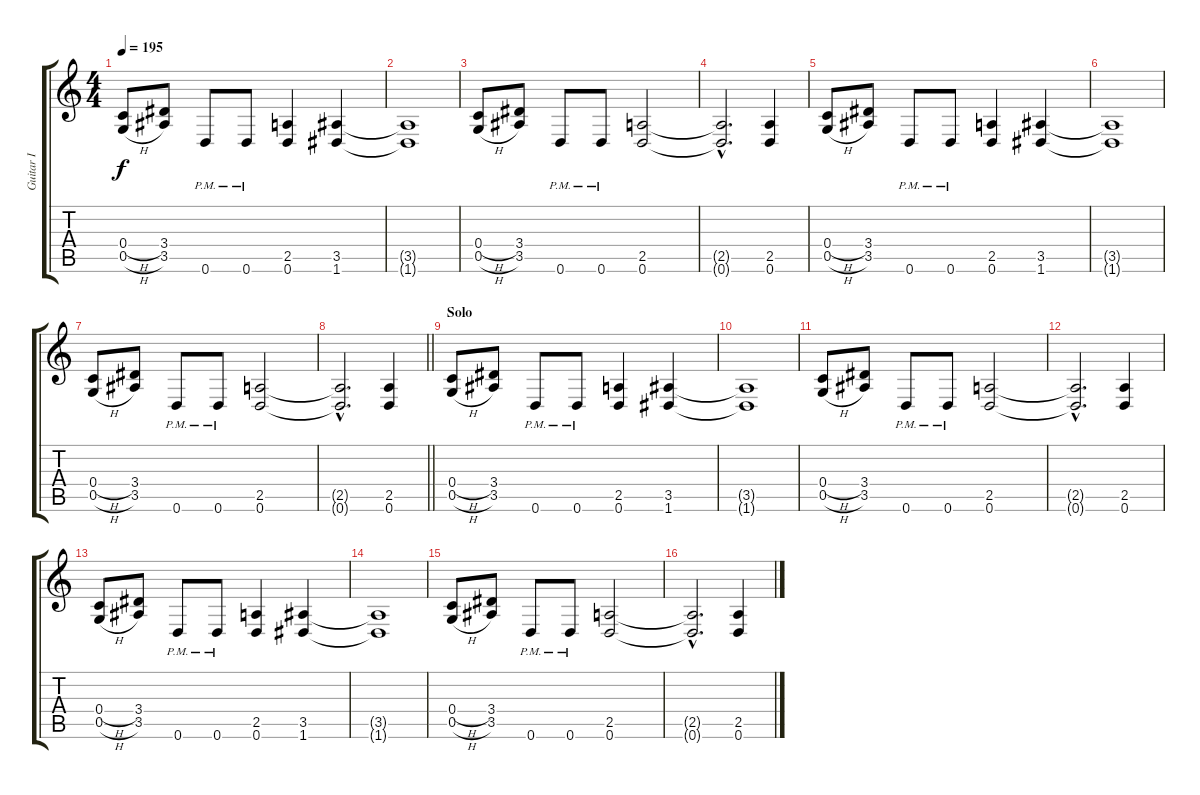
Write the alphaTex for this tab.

\track ("Guitar I" "Guitar I") {instrument distortionguitar}
\staff {score tabs}
\tuning (D4 A3 F3 C3 G2 D2) {hide}
\ts (4 4)
\tempo 195
\clef g2
\ks c
(0.4{h} 0.5{h}).8{dy f} (3.4 3.5).8 0.6{pm}.8 0.6{pm}.8 (2.5 0.6).4 (3.5 1.6).4 |
(3.5{t} 1.6{t}).1 |
(0.4{h} 0.5{h}).8 (3.4 3.5).8 0.6{pm}.8 0.6{pm}.8 (2.5 0.6).2 |
(2.5{hac t} 0.6{hac t}).2{d} (2.5 0.6).4 |
(0.4{h} 0.5{h}).8 (3.4 3.5).8 0.6{pm}.8 0.6{pm}.8 (2.5 0.6).4 (3.5 1.6).4 |
(3.5{t} 1.6{t}).1 |
(0.4{h} 0.5{h}).8 (3.4 3.5).8 0.6{pm}.8 0.6{pm}.8 (2.5 0.6).2 |
\barLineRight lightlight
(2.5{hac t} 0.6{hac t}).2{d} (2.5 0.6).4 |
\section ("" "Solo")
(0.4{h} 0.5{h}).8 (3.4 3.5).8 0.6{pm}.8 0.6{pm}.8 (2.5 0.6).4 (3.5 1.6).4 |
(3.5{t} 1.6{t}).1 |
(0.4{h} 0.5{h}).8 (3.4 3.5).8 0.6{pm}.8 0.6{pm}.8 (2.5 0.6).2 |
(2.5{hac t} 0.6{hac t}).2{d} (2.5 0.6).4 |
(0.4{h} 0.5{h}).8 (3.4 3.5).8 0.6{pm}.8 0.6{pm}.8 (2.5 0.6).4 (3.5 1.6).4 |
(3.5{t} 1.6{t}).1 |
(0.4{h} 0.5{h}).8 (3.4 3.5).8 0.6{pm}.8 0.6{pm}.8 (2.5 0.6).2 |
(2.5{hac t} 0.6{hac t}).2{d} (2.5 0.6).4
